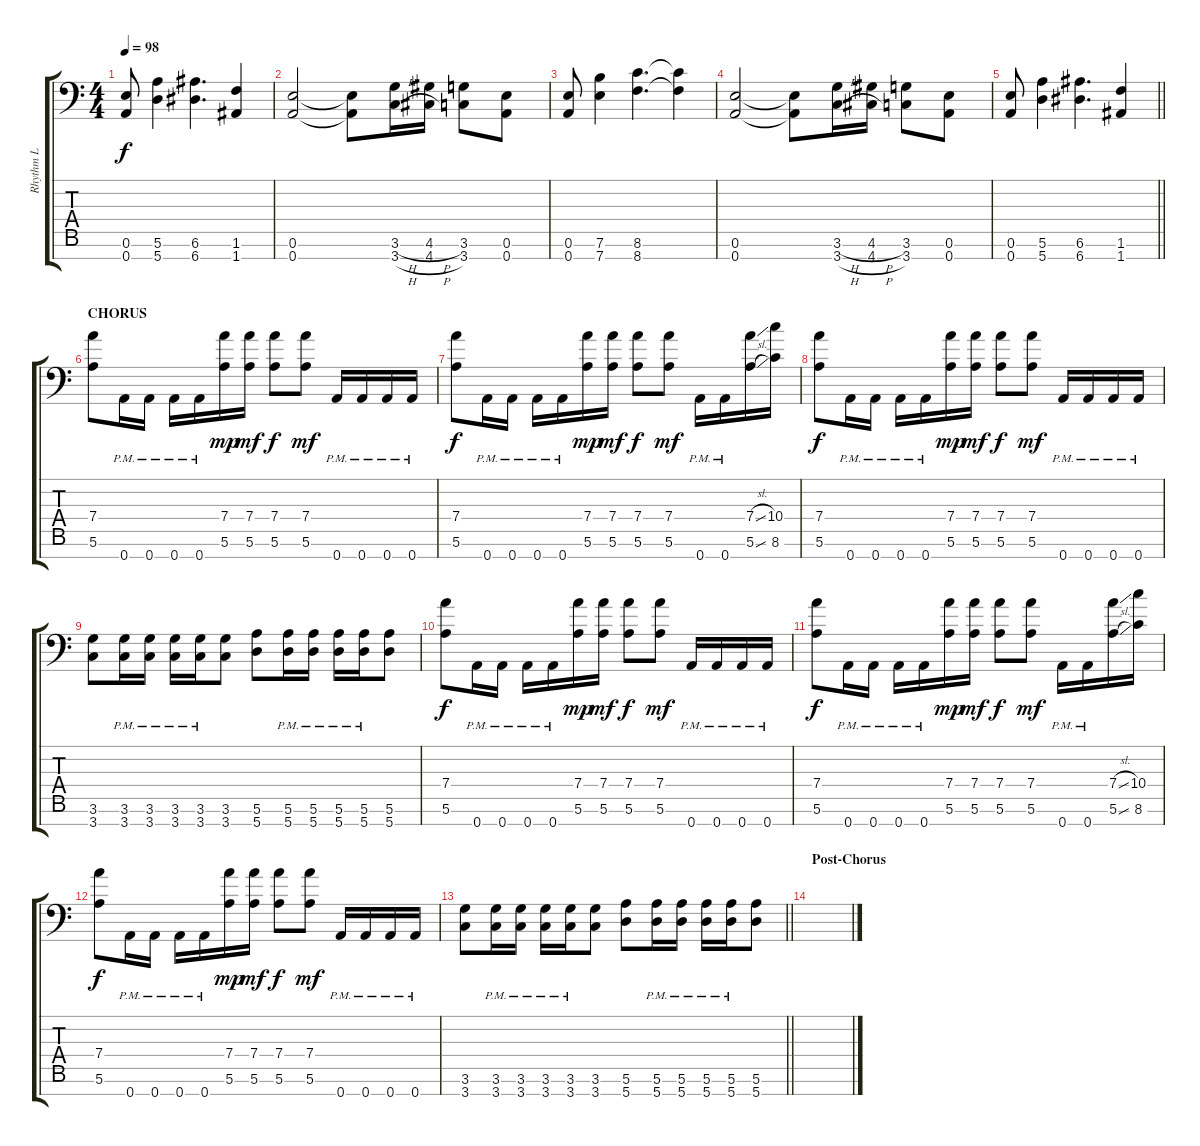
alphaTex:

\track ("Rhythm L" "Rhythm L") {instrument distortionguitar}
\staff {score tabs}
\tuning (E4 B3 G3 D3 A2 E2 A1) {hide}
\ts (4 4)
\tempo 98
\clef f4
\ks c
(0.6 0.7).8{dy f} (5.6 5.7).4 (6.6 6.7).4{d} (1.6 1.7).4 |
(0.6 0.7).2 (0.6{t} 0.7{t}).8 (3.6{h} 3.7{h}).16 (4.6{h} 4.7{h}).16 (3.6 3.7).8 (0.6 0.7).8 |
(0.6 0.7).8 (7.6 7.7).4 (8.6 8.7).4{d} (8.6{t} 8.7{t}).4 |
(0.6 0.7).2 (0.6{t} 0.7{t}).8 (3.6{h} 3.7{h}).16 (4.6{h} 4.7{h}).16 (3.6 3.7).8 (0.6 0.7).8 |
\barLineRight lightlight
(0.6 0.7).8 (5.6 5.7).4 (6.6 6.7).4{d} (1.6 1.7).4 |
\section ("" "CHORUS")
(7.4 5.6).8 0.7{pm}.16 0.7{pm}.16 0.7{pm}.16 0.7{pm}.16 (7.4 5.6).16{dy mp} (7.4 5.6).16{dy mf} (7.4 5.6).8{dy f} (7.4 5.6).8{dy mf} 0.7{pm}.16 0.7{pm}.16 0.7{pm}.16 0.7{pm}.16 |
(7.4 5.6).8{dy f} 0.7{pm}.16 0.7{pm}.16 0.7{pm}.16 0.7{pm}.16 (7.4 5.6).16{dy mp} (7.4 5.6).16{dy mf} (7.4 5.6).8{dy f} (7.4 5.6).8{dy mf} 0.7{pm}.16 0.7{pm}.16 (7.4{sl} 5.6{sl}).16 (10.4 8.6).16 |
(7.4 5.6).8{dy f} 0.7{pm}.16 0.7{pm}.16 0.7{pm}.16 0.7{pm}.16 (7.4 5.6).16{dy mp} (7.4 5.6).16{dy mf} (7.4 5.6).8{dy f} (7.4 5.6).8{dy mf} 0.7{pm}.16 0.7{pm}.16 0.7{pm}.16 0.7{pm}.16 |
(3.6 3.7).8 (3.6{pm} 3.7{pm}).16 (3.6{pm} 3.7{pm}).16 (3.6{pm} 3.7{pm}).16 (3.6{pm} 3.7{pm}).16 (3.6 3.7).8 (5.6 5.7).8 (5.6{pm} 5.7{pm}).16 (5.6{pm} 5.7{pm}).16 (5.6{pm} 5.7{pm}).16 (5.6{pm} 5.7{pm}).16 (5.6 5.7).8 |
(7.4 5.6).8{dy f} 0.7{pm}.16 0.7{pm}.16 0.7{pm}.16 0.7{pm}.16 (7.4 5.6).16{dy mp} (7.4 5.6).16{dy mf} (7.4 5.6).8{dy f} (7.4 5.6).8{dy mf} 0.7{pm}.16 0.7{pm}.16 0.7{pm}.16 0.7{pm}.16 |
(7.4 5.6).8{dy f} 0.7{pm}.16 0.7{pm}.16 0.7{pm}.16 0.7{pm}.16 (7.4 5.6).16{dy mp} (7.4 5.6).16{dy mf} (7.4 5.6).8{dy f} (7.4 5.6).8{dy mf} 0.7{pm}.16 0.7{pm}.16 (7.4{sl} 5.6{sl}).16 (10.4 8.6).16 |
(7.4 5.6).8{dy f} 0.7{pm}.16 0.7{pm}.16 0.7{pm}.16 0.7{pm}.16 (7.4 5.6).16{dy mp} (7.4 5.6).16{dy mf} (7.4 5.6).8{dy f} (7.4 5.6).8{dy mf} 0.7{pm}.16 0.7{pm}.16 0.7{pm}.16 0.7{pm}.16 |
\barLineRight lightlight
(3.6 3.7).8 (3.6{pm} 3.7{pm}).16 (3.6{pm} 3.7{pm}).16 (3.6{pm} 3.7{pm}).16 (3.6{pm} 3.7{pm}).16 (3.6 3.7).8 (5.6 5.7).8 (5.6{pm} 5.7{pm}).16 (5.6{pm} 5.7{pm}).16 (5.6{pm} 5.7{pm}).16 (5.6{pm} 5.7{pm}).16 (5.6 5.7).8 |
\section ("" "Post-Chorus")
